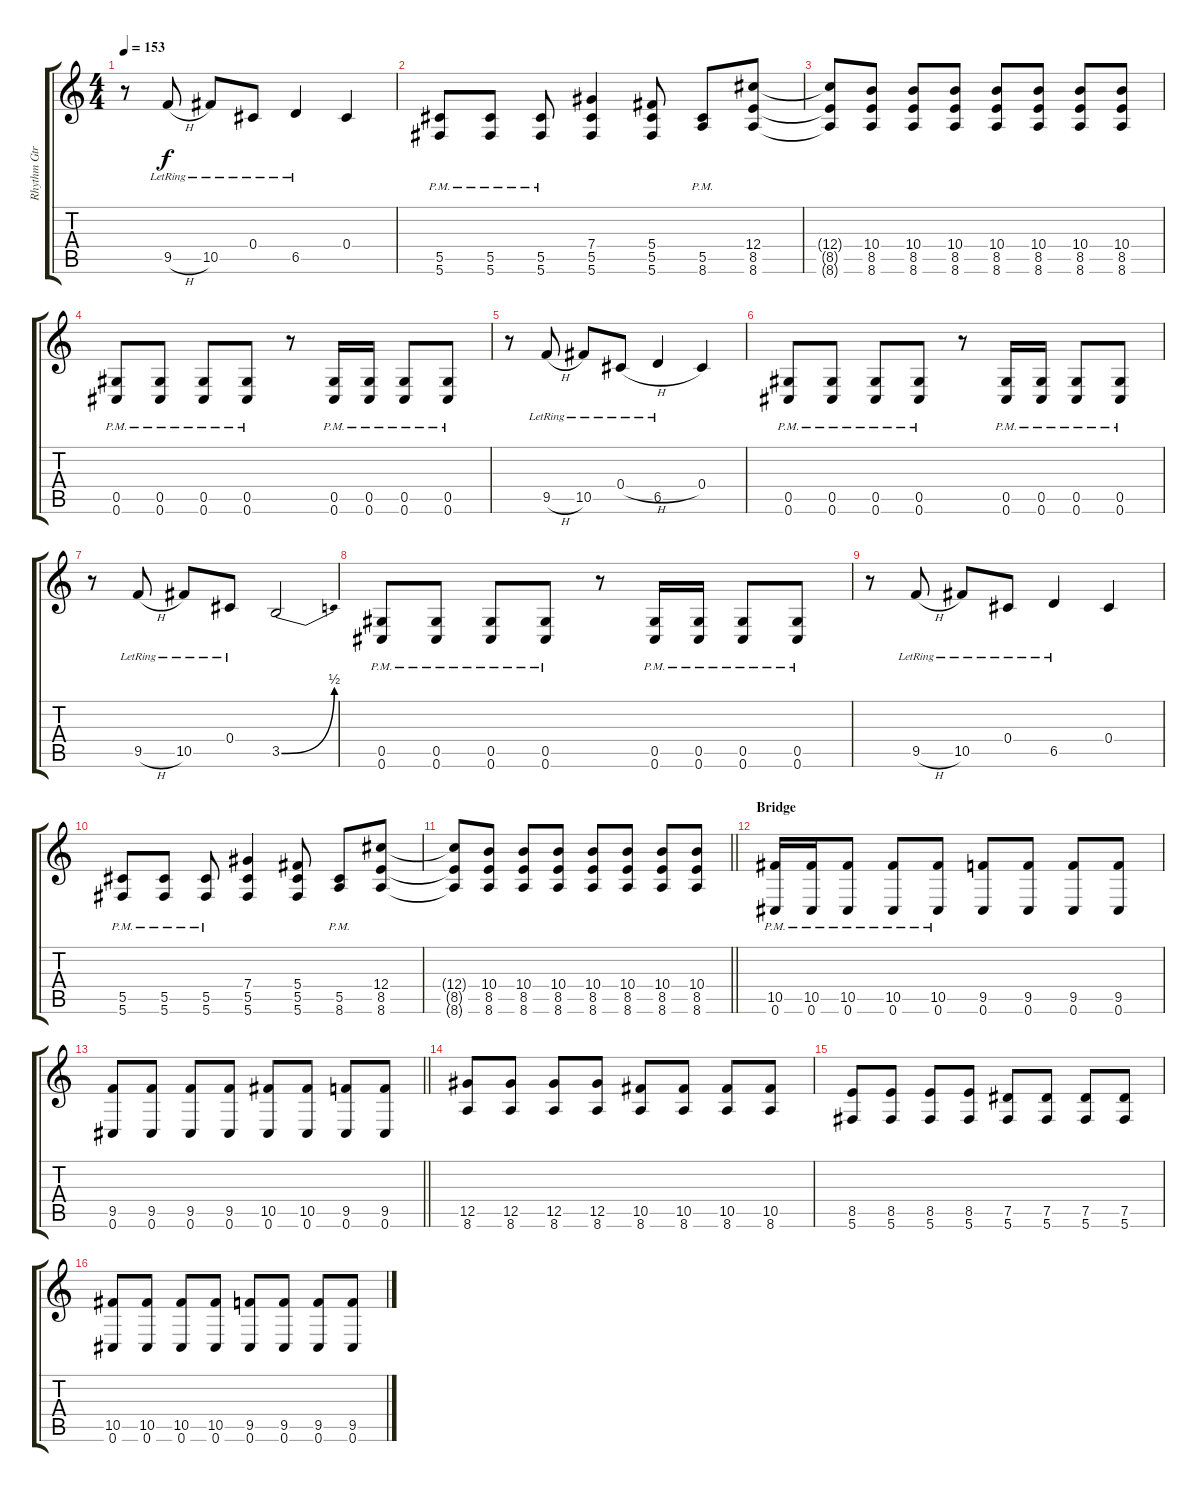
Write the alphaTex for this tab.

\track ("Rhythm Gtr L" "Rhythm Gtr") {instrument distortionguitar}
\staff {score tabs}
\tuning (Eb4 Bb3 Gb3 Db3 Ab2 Db2) {hide}
\ts (4 4)
\tempo 153
\clef g2
\ks c
r.8{dy f} 9.5{h lr}.8 10.5{lr}.8 0.4{lr}.8 6.5{lr}.4 0.4.4 |
(5.5{pm} 5.6{pm}).8 (5.5{pm} 5.6{pm}).8 (5.5{pm} 5.6{pm}).8 (7.4 5.5 5.6).4 (5.4 5.5 5.6).8 (5.5{pm} 8.6{pm}).8 (12.4 8.5 8.6).8 |
(12.4{t} 8.5{t} 8.6{t}).8 (10.4 8.5 8.6).8 (10.4 8.5 8.6).8 (10.4 8.5 8.6).8 (10.4 8.5 8.6).8 (10.4 8.5 8.6).8 (10.4 8.5 8.6).8 (10.4 8.5 8.6).8 |
(0.5{pm} 0.6{pm}).8 (0.5{pm} 0.6{pm}).8 (0.5{pm} 0.6{pm}).8 (0.5{pm} 0.6{pm}).8 r.8 (0.5{pm} 0.6{pm}).16 (0.5{pm} 0.6{pm}).16 (0.5{pm} 0.6{pm}).8 (0.5{pm} 0.6{pm}).8 |
r.8 9.5{h lr}.8 10.5{lr}.8 0.4{h lr}.8 6.5{lr}.4 0.4.4 |
(0.5{pm} 0.6{pm}).8 (0.5{pm} 0.6{pm}).8 (0.5{pm} 0.6{pm}).8 (0.5{pm} 0.6{pm}).8 r.8 (0.5{pm} 0.6{pm}).16 (0.5{pm} 0.6{pm}).16 (0.5{pm} 0.6{pm}).8 (0.5{pm} 0.6{pm}).8 |
r.8 9.5{h lr}.8 10.5{lr}.8 0.4{lr}.8 3.5{be (bend 0 0 60 2)}.2 |
(0.5{pm} 0.6{pm}).8 (0.5{pm} 0.6{pm}).8 (0.5{pm} 0.6{pm}).8 (0.5{pm} 0.6{pm}).8 r.8 (0.5{pm} 0.6{pm}).16 (0.5{pm} 0.6{pm}).16 (0.5{pm} 0.6{pm}).8 (0.5{pm} 0.6{pm}).8 |
r.8 9.5{h lr}.8 10.5{lr}.8 0.4{lr}.8 6.5{lr}.4 0.4.4 |
(5.5{pm} 5.6{pm}).8 (5.5{pm} 5.6{pm}).8 (5.5{pm} 5.6{pm}).8 (7.4 5.5 5.6).4 (5.4 5.5 5.6).8 (5.5{pm} 8.6{pm}).8 (12.4 8.5 8.6).8 |
\barLineRight lightlight
(12.4{t} 8.5{t} 8.6{t}).8 (10.4 8.5 8.6).8 (10.4 8.5 8.6).8 (10.4 8.5 8.6).8 (10.4 8.5 8.6).8 (10.4 8.5 8.6).8 (10.4 8.5 8.6).8 (10.4 8.5 8.6).8 |
\section ("" "Bridge")
(10.5{pm} 0.6{pm}).16 (10.5{pm} 0.6{pm}).16 (10.5{pm} 0.6{pm}).8 (10.5{pm} 0.6{pm}).8 (10.5{pm} 0.6{pm}).8 (9.5 0.6).8 (9.5 0.6).8 (9.5 0.6).8 (9.5 0.6).8 |
\barLineRight lightlight
(9.5 0.6).8 (9.5 0.6).8 (9.5 0.6).8 (9.5 0.6).8 (10.5 0.6).8 (10.5 0.6).8 (9.5 0.6).8 (9.5 0.6).8 |
(12.5 8.6).8 (12.5 8.6).8 (12.5 8.6).8 (12.5 8.6).8 (10.5 8.6).8 (10.5 8.6).8 (10.5 8.6).8 (10.5 8.6).8 |
(8.5 5.6).8 (8.5 5.6).8 (8.5 5.6).8 (8.5 5.6).8 (7.5 5.6).8 (7.5 5.6).8 (7.5 5.6).8 (7.5 5.6).8 |
(10.5 0.6).8 (10.5 0.6).8 (10.5 0.6).8 (10.5 0.6).8 (9.5 0.6).8 (9.5 0.6).8 (9.5 0.6).8 (9.5 0.6).8
